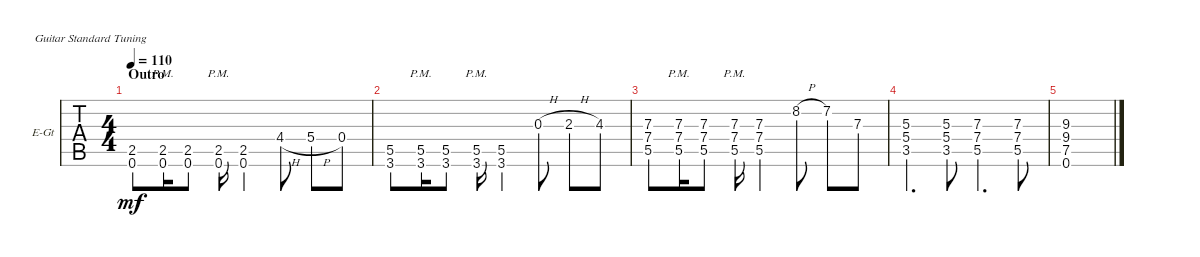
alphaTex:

\defaultSystemsLayout 4
\bracketExtendMode groupsimilarinstruments
\firstSystemTrackNameOrientation horizontal
\otherSystemsTrackNameOrientation horizontal
\track ("Matthew" "E-Gt") {instrument distortionguitar}
\staff {tabs}
\tuning (E4 B3 G3 D3 A2 E2)
\ts (4 4)
\section ("" "Outro")
\tempo 110
\clef g2
\ks c
(0.6 2.5).8{dy mf} (0.6{pm} 2.5{pm}).16 (0.6 2.5).8 (0.6{pm} 2.5{pm}).16 (0.6 2.5).4 4.4{h}.8 5.4{h}.8 0.4.8 |
(3.6 5.5).8 (3.6{pm} 5.5{pm}).16 (3.6 5.5).8 (3.6{pm} 5.5{pm}).16 (3.6 5.5).4 0.3{h}.8 2.3{h}.8 4.3.8 |
(5.5 7.4 7.3).8 (5.5{pm} 7.4{pm} 7.3{pm}).16 (5.5 7.4 7.3).8 (5.5{pm} 7.4{pm} 7.3{pm}).16 (5.5 7.4 7.3).4 8.2{h}.8 7.2.8 7.3.8 |
(3.5 5.4 5.3).4{d} (3.5 5.4 5.3).8 (5.5 7.3 7.4).4{d} (5.5 7.4 7.3).8 |
(7.5 9.4 9.3 0.6).1
